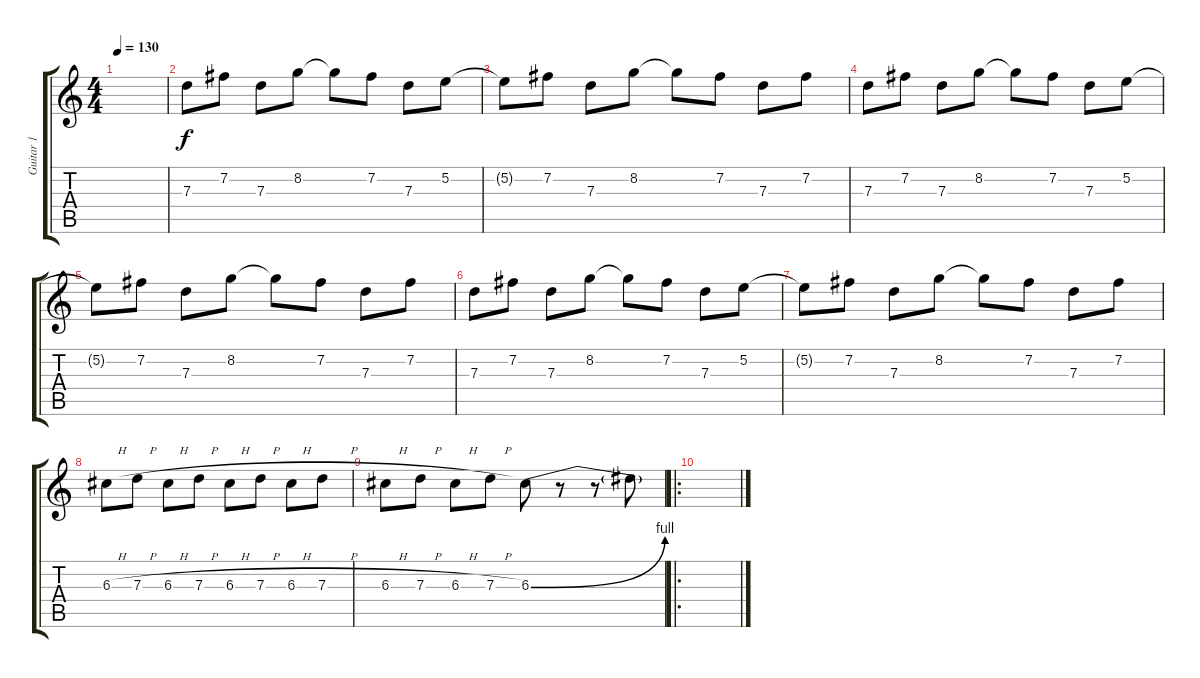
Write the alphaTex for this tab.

\track ("Guitar 1" "Guitar 1") {instrument electricguitarclean}
\staff {score tabs}
\tuning (E4 B3 G3 D3 A2 E2) {hide}
\ts (4 4)
\tempo 130
\clef g2
\ks c
|
7.3.8 7.2.8 7.3.8 8.2.8 8.2{t}.8 7.2.8 7.3.8 5.2.8 |
5.2{t}.8 7.2.8 7.3.8 8.2.8 8.2{t}.8 7.2.8 7.3.8 7.2.8 |
7.3.8 7.2.8 7.3.8 8.2.8 8.2{t}.8 7.2.8 7.3.8 5.2.8 |
5.2{t}.8 7.2.8 7.3.8 8.2.8 8.2{t}.8 7.2.8 7.3.8 7.2.8 |
7.3.8 7.2.8 7.3.8 8.2.8 8.2{t}.8 7.2.8 7.3.8 5.2.8 |
5.2{t}.8 7.2.8 7.3.8 8.2.8 8.2{t}.8 7.2.8 7.3.8 7.2.8 |
6.3{h}.8 7.3{h}.8 6.3{h}.8 7.3{h}.8 6.3{h}.8 7.3{h}.8 6.3{h}.8 7.3{h}.8 |
6.3{h}.8 7.3{h}.8 6.3{h}.8 7.3{h}.8 6.3{be (bend 0 0 60 4)}.8 r.8 r.8 6.3{t}.8 |
\ro
